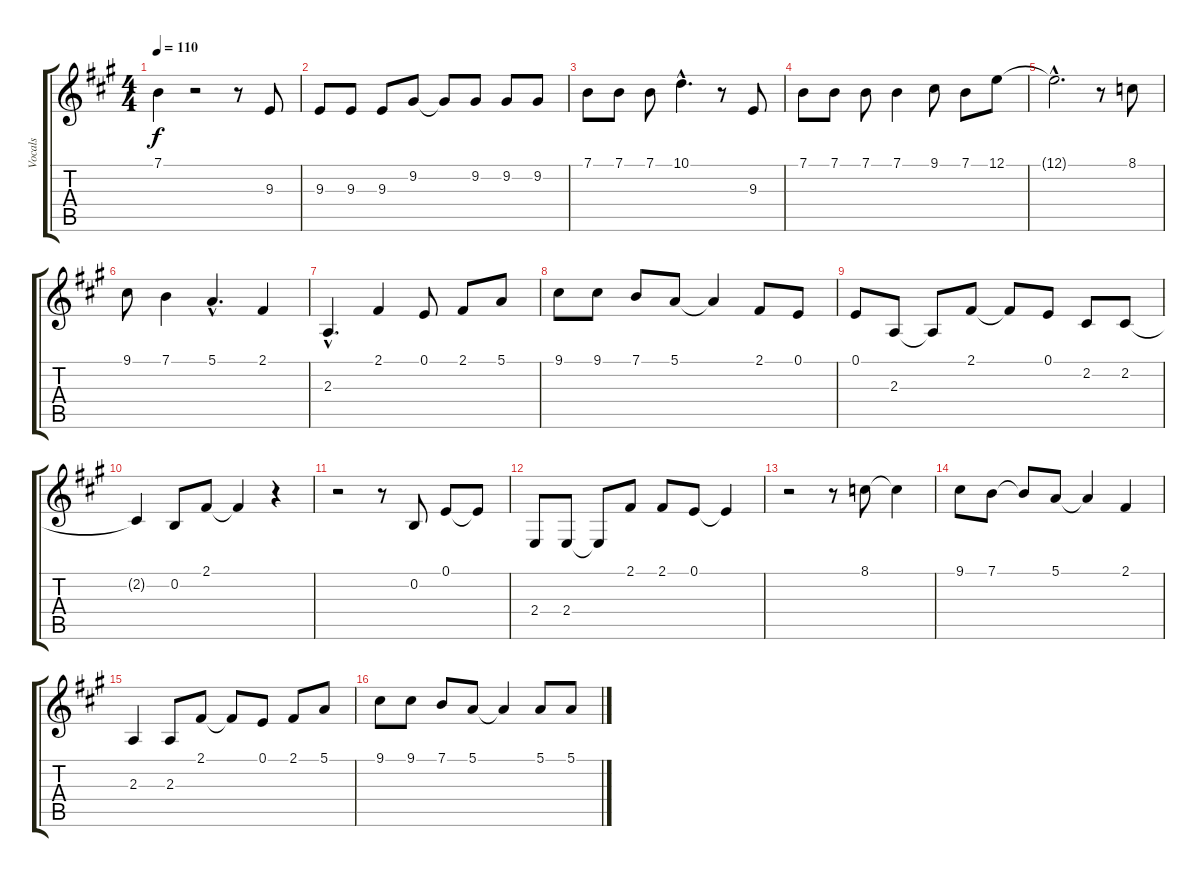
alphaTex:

\track ("Vocals" "Vocals") {instrument clarinet}
\staff {score tabs}
\tuning (E4 B3 G3 D3 A2 E2) {hide}
\ts (4 4)
\tempo 110
\clef g2
\ks a
7.1.4{dy f} r.2 r.8 9.3.8 |
9.3.8 9.3.8 9.3.8 9.2.8 9.2{t}.8 9.2.8 9.2.8 9.2.8 |
7.1.8 7.1.8 7.1.8 10.1{hac}.4{d} r.8 9.3.8 |
7.1.8 7.1.8 7.1.8 7.1.4 9.1.8 7.1.8 12.1.8 |
12.1{hac t}.2{d} r.8 8.1.8 |
9.1.8 7.1.4 5.1{hac}.4{d} 2.1.4 |
2.3{hac}.4{d} 2.1.4 0.1.8 2.1.8 5.1.8 |
9.1.8 9.1.8 7.1.8 5.1.8 5.1{t}.4 2.1.8 0.1.8 |
0.1.8 2.3.8 2.3{t}.8 2.1.8 2.1{t}.8 0.1.8 2.2.8 2.2.8 |
2.2{t}.4 0.2.8 2.1.8 2.1{t}.4 r.4 |
r.2 r.8 0.2.8 0.1.8 0.1{t}.8 |
2.4.8 2.4.8 2.4{t}.8 2.1.8 2.1.8 0.1.8 0.1{t}.4 |
r.2 r.8 8.1.8 8.1{t}.4 |
9.1.8 7.1.8 7.1{t}.8 5.1.8 5.1{t}.4 2.1.4 |
2.3.4 2.3.8 2.1.8 2.1{t}.8 0.1.8 2.1.8 5.1.8 |
9.1.8 9.1.8 7.1.8 5.1.8 5.1{t}.4 5.1.8 5.1.8
